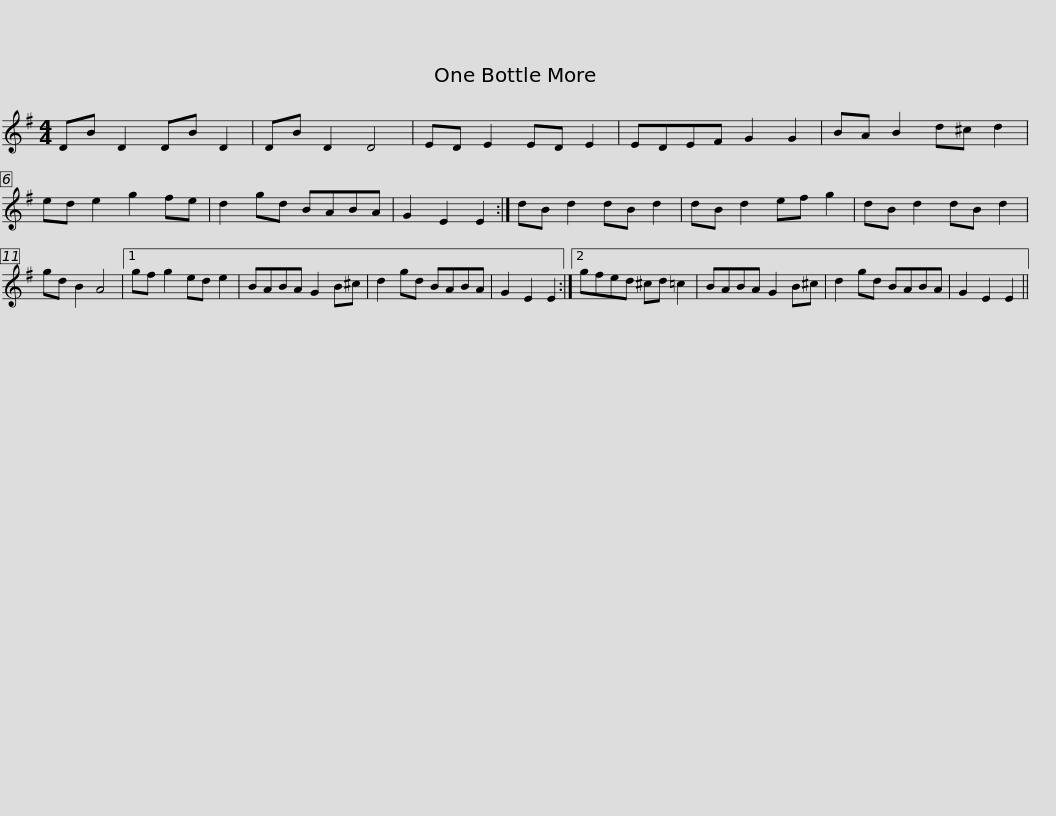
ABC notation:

X:1
L:1/8
M:4/4
I:linebreak $
K:Emin
V:1 treble
V:1
 DB D2 DB D2 | DB D2 D4 | ED E2 ED E2 | EDEF G2 G2 | BA B2 d^c d2 | %5
 ed e2 g2 fe | d2 gd BABA |$ G2 E2 E2 :| dB d2 dB d2 | dB d2 ef g2 | %10
 dB d2 dB d2 | gd B2 A4 |1 gf g2 ed e2 | BABA G2 B^c |$ d2 gd BABA | %15
 G2 E2 E2 :|2 gfed ^cd =c2 | BABA G2 B^c | d2 gd BABA | G2 E2 E2 || %20
